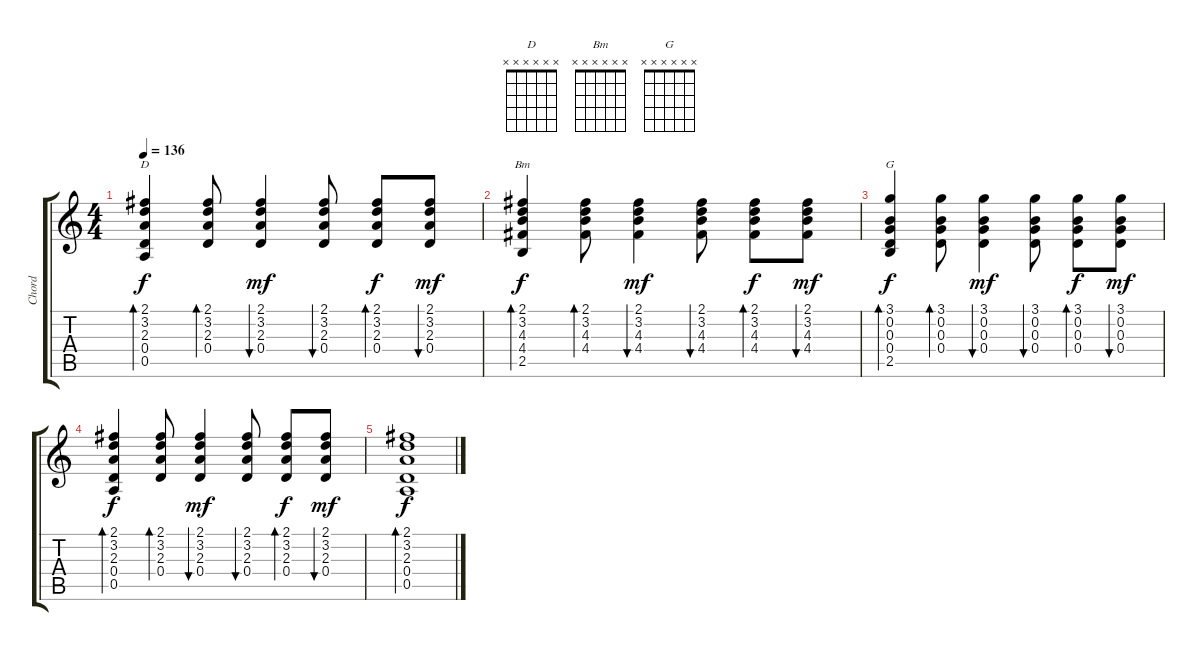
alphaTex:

\track ("Chord" "Chord") {instrument acousticguitarsteel}
\staff {score tabs}
\tuning (E4 B3 G3 D3 A2 E2) {hide}
\chord ("D" x x x x x x) {firstfret 0}
\chord ("Bm" x x x x x x) {firstfret 0}
\chord ("G" x x x x x x) {firstfret 0}
\ts (4 4)
\tempo 136
\clef g2
\ks c
(2.1 3.2 2.3 0.4 0.5).4{bd 30 ch "D" dy f} (2.1 3.2 2.3 0.4).8{bd 30} (2.1 3.2 2.3 0.4).4{bu 30 dy mf} (2.1 3.2 2.3 0.4).8{bu 30} (2.1 3.2 2.3 0.4).8{bd 30 dy f} (2.1 3.2 2.3 0.4).8{bu 30 dy mf} |
(2.1 3.2 4.3 4.4 2.5).4{bd 30 ch "Bm" dy f} (2.1 3.2 4.3 4.4).8{bd 30} (2.1 3.2 4.3 4.4).4{bu 30 dy mf} (2.1 3.2 4.3 4.4).8{bu 30} (2.1 3.2 4.3 4.4).8{bd 30 dy f} (2.1 3.2 4.3 4.4).8{bu 30 dy mf} |
(3.1 0.2 0.3 0.4 2.5).4{bd 30 ch "G" dy f} (3.1 0.2 0.3 0.4).8{bd 30} (3.1 0.2 0.3 0.4).4{bu 30 dy mf} (3.1 0.2 0.3 0.4).8{bu 30} (3.1 0.2 0.3 0.4).8{bd 30 dy f} (3.1 0.2 0.3 0.4).8{bu 30 dy mf} |
(2.1 3.2 2.3 0.4 0.5).4{bd 30 dy f} (2.1 3.2 2.3 0.4).8{bd 30} (2.1 3.2 2.3 0.4).4{bu 30 dy mf} (2.1 3.2 2.3 0.4).8{bu 30} (2.1 3.2 2.3 0.4).8{bd 30 dy f} (2.1 3.2 2.3 0.4).8{bu 30 dy mf} |
(2.1 3.2 2.3 0.4 0.5).1{bd 30 dy f}
